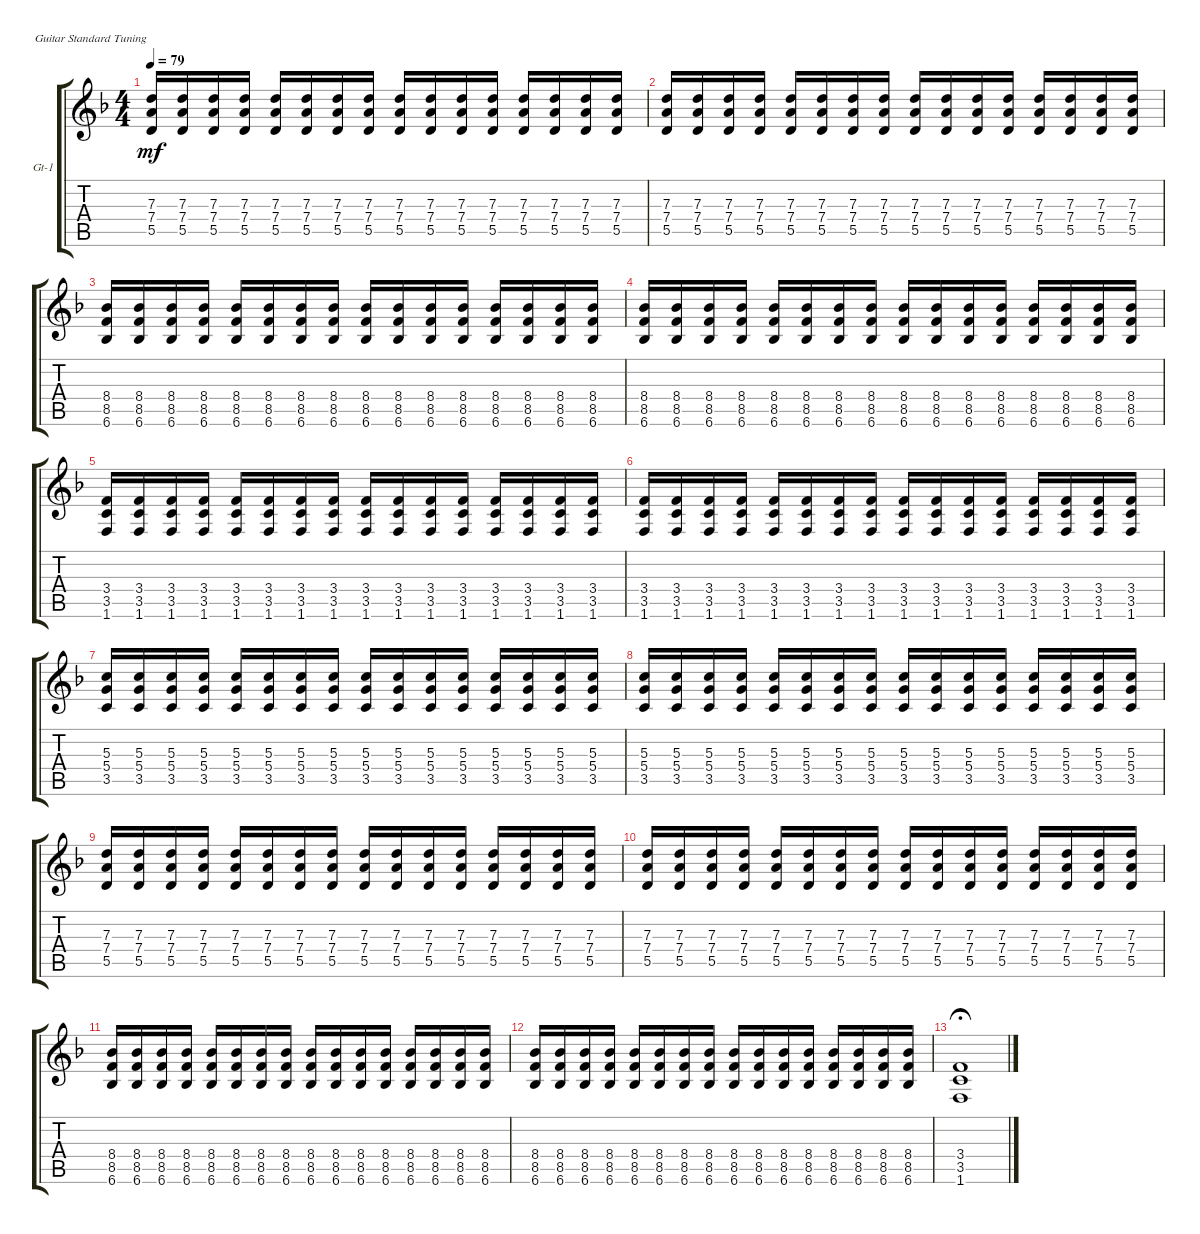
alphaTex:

\defaultSystemsLayout 4
\bracketExtendMode groupsimilarinstruments
\firstSystemTrackNameOrientation horizontal
\otherSystemsTrackNameOrientation horizontal
\track ("Guitar 1" "Gt-1") {instrument distortionguitar}
\staff {score tabs}
\tuning (E4 B3 G3 D3 A2 E2)
\ts (4 4)
\tempo 79
\clef g2
\scale
1.05422
\ks f
(5.5 7.4 7.3).16{dy mf} (5.5 7.4 7.3).16 (5.5 7.4 7.3).16 (5.5 7.4 7.3).16 (5.5 7.4 7.3).16 (5.5 7.4 7.3).16 (5.5 7.4 7.3).16 (5.5 7.4 7.3).16 (5.5 7.4 7.3).16 (5.5 7.4 7.3).16 (5.5 7.4 7.3).16 (5.5 7.4 7.3).16 (5.5 7.4 7.3).16 (5.5 7.4 7.3).16 (5.5 7.4 7.3).16 (5.5 7.4 7.3).16 |
\scale
0.945776 (5.5 7.4 7.3).16 (5.5 7.4 7.3).16 (5.5 7.4 7.3).16 (5.5 7.4 7.3).16 (5.5 7.4 7.3).16 (5.5 7.4 7.3).16 (5.5 7.4 7.3).16 (5.5 7.4 7.3).16 (5.5 7.4 7.3).16 (5.5 7.4 7.3).16 (5.5 7.4 7.3).16 (5.5 7.4 7.3).16 (5.5 7.4 7.3).16 (5.5 7.4 7.3).16 (5.5 7.4 7.3).16 (5.5 7.4 7.3).16 |
\scale
1.05422 (6.6 8.5 8.4).16 (6.6 8.5 8.4).16 (6.6 8.5 8.4).16 (6.6 8.5 8.4).16 (6.6 8.5 8.4).16 (6.6 8.5 8.4).16 (6.6 8.5 8.4).16 (6.6 8.5 8.4).16 (6.6 8.5 8.4).16 (6.6 8.5 8.4).16 (6.6 8.5 8.4).16 (6.6 8.5 8.4).16 (6.6 8.5 8.4).16 (6.6 8.5 8.4).16 (6.6 8.5 8.4).16 (6.6 8.5 8.4).16 |
\scale
0.945776 (6.6 8.5 8.4).16 (6.6 8.5 8.4).16 (6.6 8.5 8.4).16 (6.6 8.5 8.4).16 (6.6 8.5 8.4).16 (6.6 8.5 8.4).16 (6.6 8.5 8.4).16 (6.6 8.5 8.4).16 (6.6 8.5 8.4).16 (6.6 8.5 8.4).16 (6.6 8.5 8.4).16 (6.6 8.5 8.4).16 (6.6 8.5 8.4).16 (6.6 8.5 8.4).16 (6.6 8.5 8.4).16 (6.6 8.5 8.4).16 |
\scale
1.05422 (1.6 3.5 3.4).16 (1.6 3.5 3.4).16 (1.6 3.5 3.4).16 (1.6 3.5 3.4).16 (1.6 3.5 3.4).16 (1.6 3.5 3.4).16 (1.6 3.5 3.4).16 (1.6 3.5 3.4).16 (1.6 3.5 3.4).16 (1.6 3.5 3.4).16 (1.6 3.5 3.4).16 (1.6 3.5 3.4).16 (1.6 3.5 3.4).16 (1.6 3.5 3.4).16 (1.6 3.5 3.4).16 (1.6 3.5 3.4).16 |
\scale
0.945776 (1.6 3.5 3.4).16 (1.6 3.5 3.4).16 (1.6 3.5 3.4).16 (1.6 3.5 3.4).16 (1.6 3.5 3.4).16 (1.6 3.5 3.4).16 (1.6 3.5 3.4).16 (1.6 3.5 3.4).16 (1.6 3.5 3.4).16 (1.6 3.5 3.4).16 (1.6 3.5 3.4).16 (1.6 3.5 3.4).16 (1.6 3.5 3.4).16 (1.6 3.5 3.4).16 (1.6 3.5 3.4).16 (1.6 3.5 3.4).16 |
\scale
1.05422 (3.5 5.4 5.3).16 (3.5 5.4 5.3).16 (3.5 5.4 5.3).16 (3.5 5.4 5.3).16 (3.5 5.4 5.3).16 (3.5 5.4 5.3).16 (3.5 5.4 5.3).16 (3.5 5.4 5.3).16 (3.5 5.4 5.3).16 (3.5 5.4 5.3).16 (3.5 5.4 5.3).16 (3.5 5.4 5.3).16 (3.5 5.4 5.3).16 (3.5 5.4 5.3).16 (3.5 5.4 5.3).16 (3.5 5.4 5.3).16 |
\scale
0.945776 (3.5 5.4 5.3).16 (3.5 5.4 5.3).16 (3.5 5.4 5.3).16 (3.5 5.4 5.3).16 (3.5 5.4 5.3).16 (3.5 5.4 5.3).16 (3.5 5.4 5.3).16 (3.5 5.4 5.3).16 (3.5 5.4 5.3).16 (3.5 5.4 5.3).16 (3.5 5.4 5.3).16 (3.5 5.4 5.3).16 (3.5 5.4 5.3).16 (3.5 5.4 5.3).16 (3.5 5.4 5.3).16 (3.5 5.4 5.3).16 |
\scale
1.05422 (5.5 7.4 7.3).16 (5.5 7.4 7.3).16 (5.5 7.4 7.3).16 (5.5 7.4 7.3).16 (5.5 7.4 7.3).16 (5.5 7.4 7.3).16 (5.5 7.4 7.3).16 (5.5 7.4 7.3).16 (5.5 7.4 7.3).16 (5.5 7.4 7.3).16 (5.5 7.4 7.3).16 (5.5 7.4 7.3).16 (5.5 7.4 7.3).16 (5.5 7.4 7.3).16 (5.5 7.4 7.3).16 (5.5 7.4 7.3).16 |
\scale
0.945776 (5.5 7.4 7.3).16 (5.5 7.4 7.3).16 (5.5 7.4 7.3).16 (5.5 7.4 7.3).16 (5.5 7.4 7.3).16 (5.5 7.4 7.3).16 (5.5 7.4 7.3).16 (5.5 7.4 7.3).16 (5.5 7.4 7.3).16 (5.5 7.4 7.3).16 (5.5 7.4 7.3).16 (5.5 7.4 7.3).16 (5.5 7.4 7.3).16 (5.5 7.4 7.3).16 (5.5 7.4 7.3).16 (5.5 7.4 7.3).16 |
\scale
1.05422 (6.6 8.5 8.4).16 (6.6 8.5 8.4).16 (6.6 8.5 8.4).16 (6.6 8.5 8.4).16 (6.6 8.5 8.4).16 (6.6 8.5 8.4).16 (6.6 8.5 8.4).16 (6.6 8.5 8.4).16 (6.6 8.5 8.4).16 (6.6 8.5 8.4).16 (6.6 8.5 8.4).16 (6.6 8.5 8.4).16 (6.6 8.5 8.4).16 (6.6 8.5 8.4).16 (6.6 8.5 8.4).16 (6.6 8.5 8.4).16 |
\scale
0.945776 (6.6 8.5 8.4).16 (6.6 8.5 8.4).16 (6.6 8.5 8.4).16 (6.6 8.5 8.4).16 (6.6 8.5 8.4).16 (6.6 8.5 8.4).16 (6.6 8.5 8.4).16 (6.6 8.5 8.4).16 (6.6 8.5 8.4).16 (6.6 8.5 8.4).16 (6.6 8.5 8.4).16 (6.6 8.5 8.4).16 (6.6 8.5 8.4).16 (6.6 8.5 8.4).16 (6.6 8.5 8.4).16 (6.6 8.5 8.4).16 |
(1.6 3.5 3.4).1{fermata (medium 0.5)}
